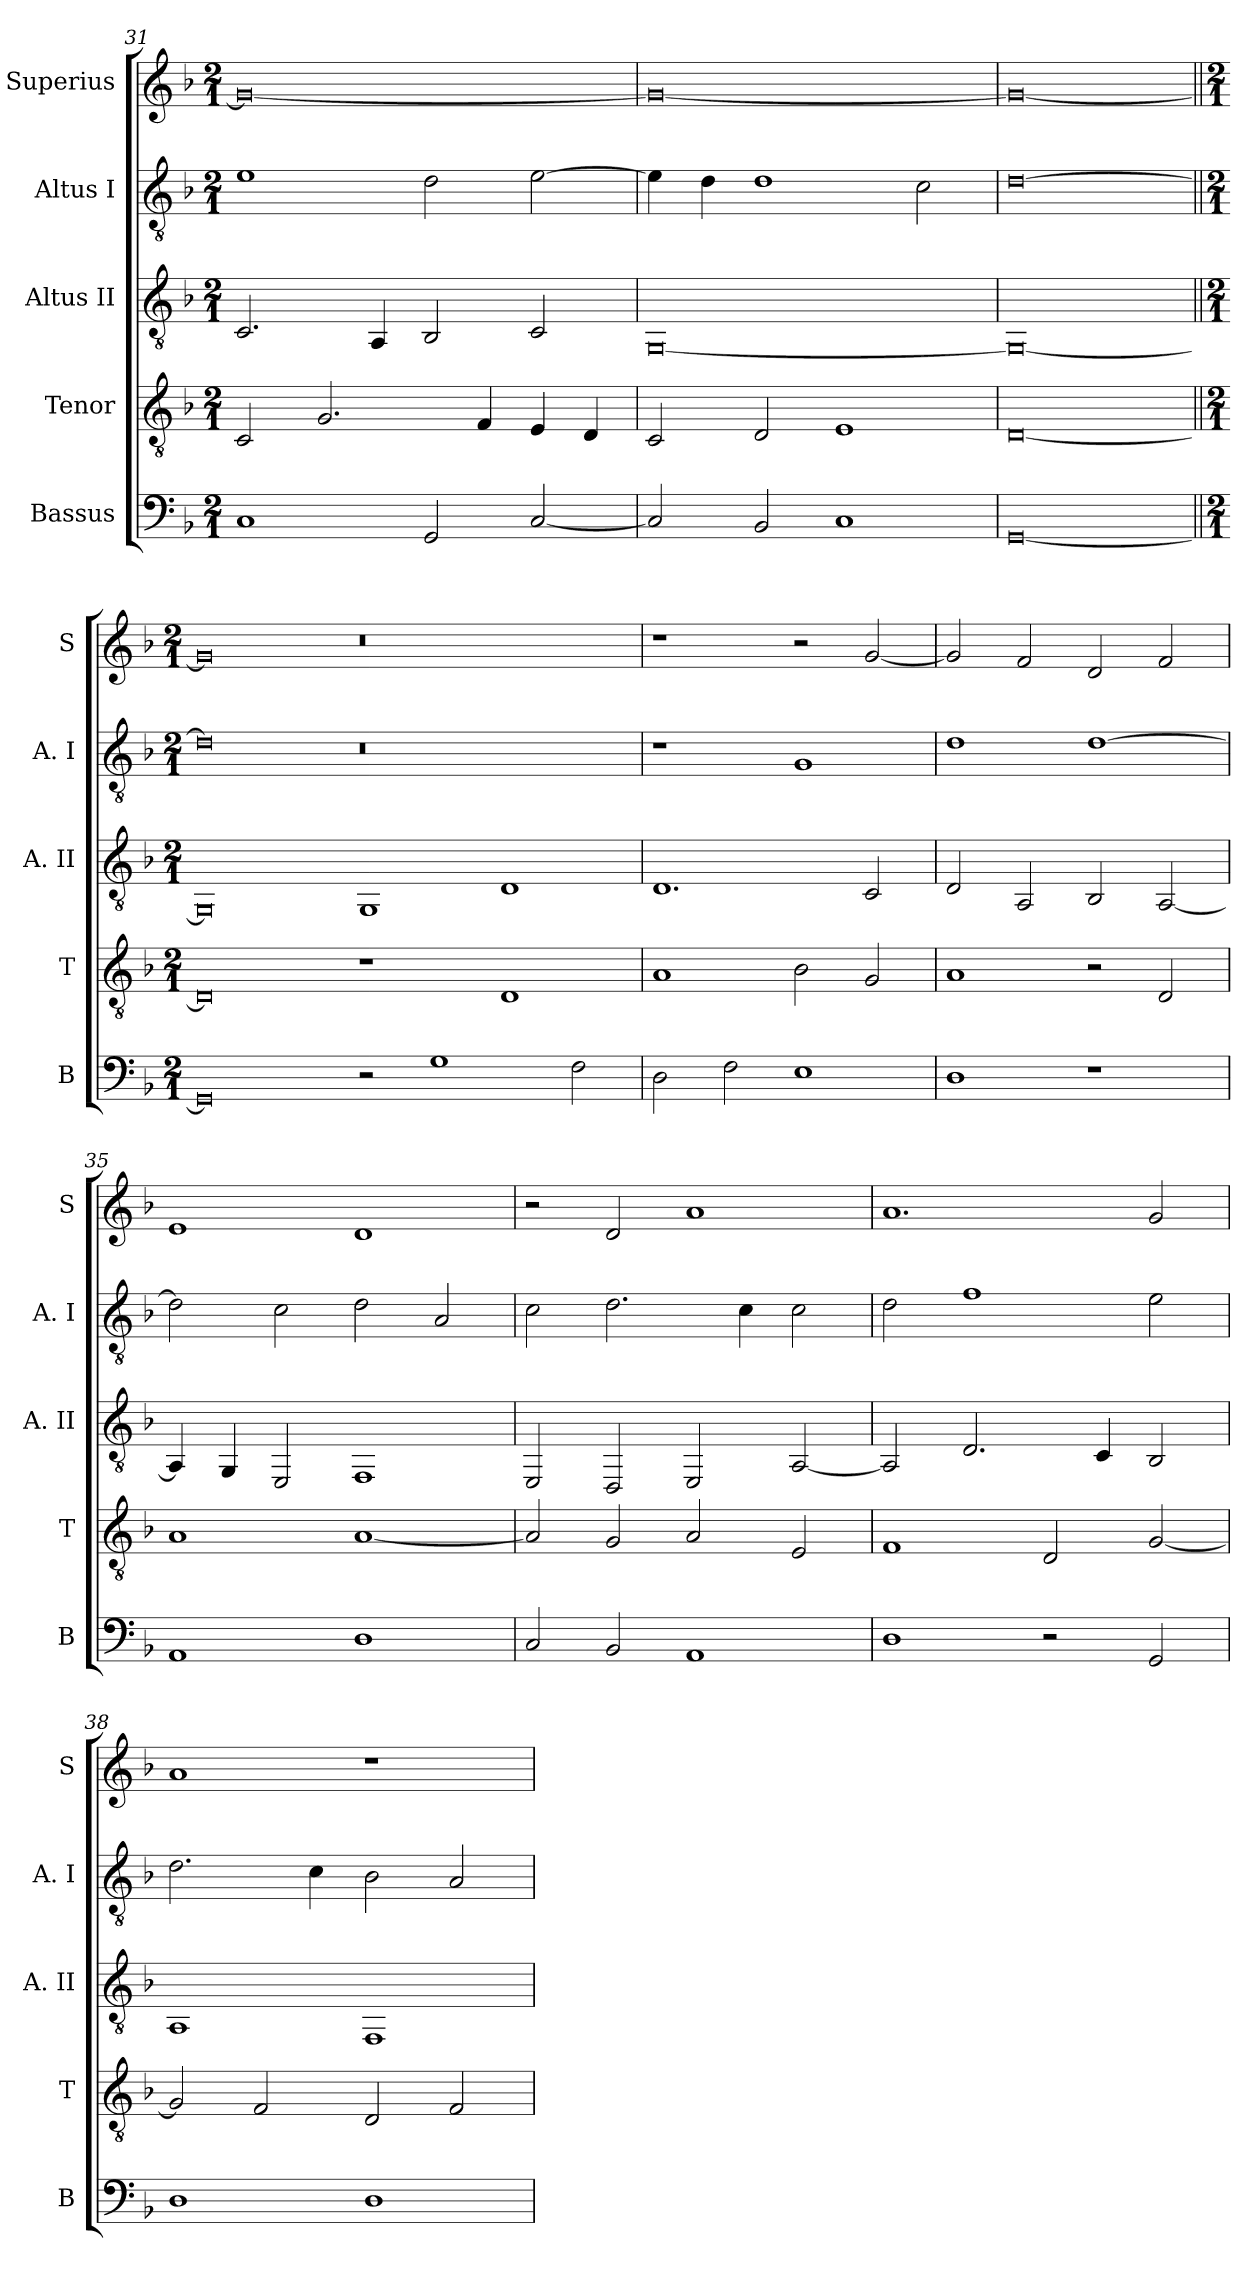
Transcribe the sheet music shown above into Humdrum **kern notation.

**kern	**kern	**kern	**kern	**kern
*part5	*part4	*part3	*part2	*part1
*staff5	*staff4	*staff3	*staff2	*staff1
*I"Bassus	*I"Tenor	*I"Altus II	*I"Altus I	*I"Superius
*I'B	*I'T	*I'A. II	*I'A. I	*I'S
*clefF4	*clefGv2	*clefGv2	*clefGv2	*clefG2
*k[b-]	*k[b-]	*k[b-]	*k[b-]	*k[b-]
*F:	*F:	*F:	*F:	*F:
*M2/1	*M2/1	*M2/1	*M2/1	*M2/1
=31	=31	=31	=31	=31
1C	2C	2.C	1e	0g_
.	2.G	.	.	.
.	.	4AA	.	.
2GG	.	2BB-	2d	.
.	4F	.	.	.
[2C	4E	2C	[2e	.
.	4D	.	.	.
=32	=32	=32	=32	=32
2C]	2C	[0GG	4e]	0g_
.	.	.	4d	.
2BB-	2D	.	1d	.
1C	1E	.	.	.
.	.	.	2c	.
=	=	=	=	=
[0GG	[0D	0GG_	[0d	0g_
=||	=||	=||	=||	=||
*M2/1	*M2/1	*M2/1	*M2/1	*M2/1
0GG]	0D]	0GG]	0d]	0g]
2r	1r	1GG	0r	0r
1G	.	.	.	.
.	1D	1D	.	.
2F	.	.	.	.
=33	=33	=33	=33	=33
2D	1A	1.D	1r	1r
2F	.	.	.	.
1E	2B-	.	1G	2r
.	2G	2C	.	[2g
=34	=34	=34	=34	=34
1D	1A	2D	1d	2g]
.	.	2AA	.	2f
1r	2r	2BB-	[1d	2d
.	2D	[2AA	.	2f
=35	=35	=35	=35	=35
1AA	1A	4AA]	2d]	1e
.	.	4GG	.	.
.	.	2EE	2c	.
1D	[1A	1FF	2d	1d
.	.	.	2A	.
=36	=36	=36	=36	=36
2C	2A]	2EE	2c	2r
2BB-	2G	2DD	2.d	2d
1AA	2A	2EE	.	1a
.	.	.	4c	.
.	2E	[2AA	2c	.
=37	=37	=37	=37	=37
1D	1F	2AA]	2d	1.a
.	.	2.D	1f	.
2r	2D	.	.	.
.	.	4C	.	.
2GG	[2G	2BB-	2e	2g
=38	=38	=38	=38	=38
1D	2G]	1AA	2.d	1a
.	2F	.	.	.
.	.	.	4c	.
1D	2D	1FF	2B-	1r
.	2F	.	2A	.
=	=	=	=	=
*-	*-	*-	*-	*-
